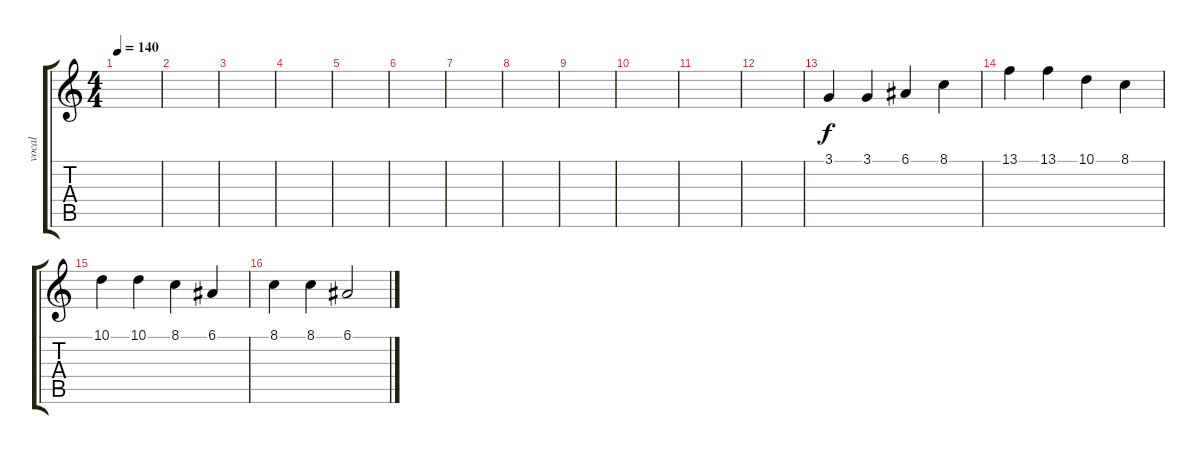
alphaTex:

\track ("vocal" "vocal") {instrument stringensemble1}
\staff {score tabs}
\tuning (E4 B3 G3 D3 A2 E2) {hide}
\ts (4 4)
\tempo 140
\clef g2
\ks c
|
|
|
|
|
|
|
|
|
|
|
|
3.1.4 3.1.4 6.1.4 8.1.4 |
13.1.4 13.1.4 10.1.4 8.1.4 |
10.1.4 10.1.4 8.1.4 6.1.4 |
8.1.4 8.1.4 6.1.2
